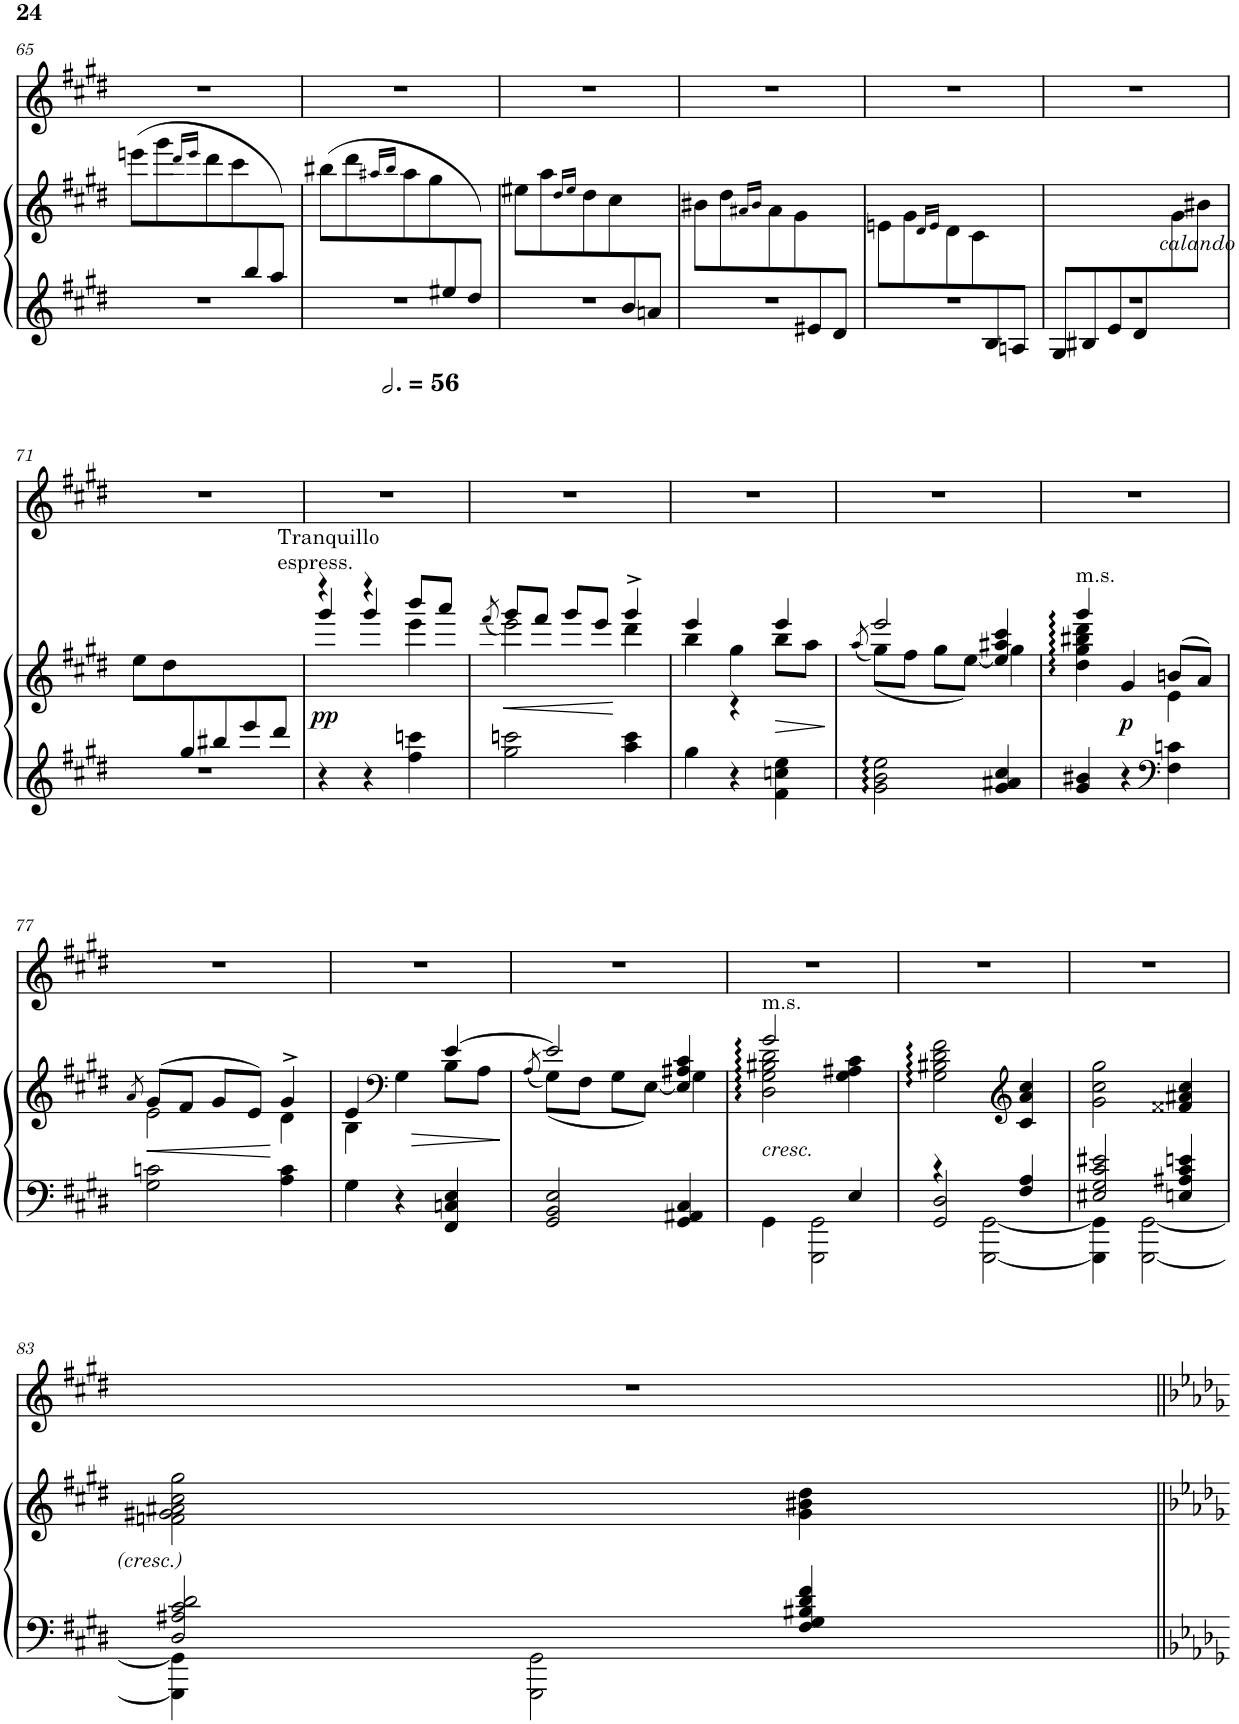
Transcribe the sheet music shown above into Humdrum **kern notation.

**kern	**kern	**kern	**dynam
*part1	*part1	*part1	*part1
*staff3	*staff2	*staff1	*staff1/2/3
*I"Piano	*	*	*
*I'Pno.	*	*	*
!!LO:PB:g=z
*clefG2	*clefG2	*clefG2	*
*k[f#c#g#d#]	*k[f#c#g#d#]	*k[f#c#g#d#]	*
*M3/4	*M3/4	*M3/4	*
=65	=65	=65	=65
*^	*	*	*
2ryy	2.r	8eeen\L	2.r	.
.	.	8ggg#\	.	.
.	.	16qddd#/LL	.	.
.	.	16qeee/JJ	.	.
.	.	8ddd#\	.	.
.	.	8ccc#\	.	.
8bb/	.	4ryy	.	.
8aa/J	.	.	.	.
=66	=66	=66	=66	=66
2ryy	2.r	8bb#X\L	2.r	.
.	.	8ddd#\	.	.
.	.	16qaa#X/LL	.	.
.	.	16qbb#/JJ	.	.
.	.	8aa#\	.	.
.	.	8gg#\	.	.
8ee#X/	.	4ryy	.	.
8dd#/J	.	.	.	.
=67	=67	=67	=67	=67
2ryy	2.r	8ee#X\L	2.r	.
.	.	8aa\	.	.
.	.	16qdd#/LL	.	.
.	.	16qee#/JJ	.	.
.	.	8dd#\	.	.
.	.	8cc#\	.	.
8b/	.	4ryy	.	.
8an/J	.	.	.	.
=68	=68	=68	=68	=68
2ryy	2.r	8b#X\L	2.r	.
.	.	8dd#\	.	.
.	.	16qa#X/LL	.	.
.	.	16qb#/JJ	.	.
.	.	8a#\	.	.
.	.	8g#\	.	.
8e#X/	.	4ryy	.	.
8d#/J	.	.	.	.
=69	=69	=69	=69	=69
2ryy	2.r	8en\L	2.r	.
.	.	8g#\	.	.
.	.	16qd#/LL	.	.
.	.	16qe/JJ	.	.
.	.	8d#\	.	.
.	.	8c#\	.	.
8B/	.	4ryy	.	.
8An/J	.	.	.	.
=70	=70	=70	=70	=70
8G#/L	2.r	2ryy	2.r	.
8B#X/	.	.	.	.
8e/	.	.	.	.
8d#/	.	.	.	.
!	!	!LO:TX:b:i:t=calando	!	!
4ryy	.	8g#\	.	.
.	.	8b#X\J	.	.
!!LO:LB:g=z
=71	=71	=71	=71	=71
4ryy	2.r	8ee\L	2.r	.
.	.	8dd#\	.	.
8gg#/	.	2ryy	.	.
8bb#X/	.	.	.	.
8eee/	.	.	.	.
8ddd#/J	.	.	.	.
*v	*v	*	*	*
=72	=72	=72	=72
*	*	*MM168	*
*	*^	*	*
!	!LO:TX:a:t=Tranquillo	!	!	!
!	!LO:TX:a:t=espress.	!	!	!
!	!	!	!	!LO:DY:b=2
4r	4r	4ggg#/	2.r	pp
4r	4r	4ggg#/	.	.
4ff#\ 4cccn\	4eee\	8bbb/L	.	.
.	.	8aaa/J	.	.
=73	=73	=73	=73	=73
.	8qfff#/	.	.	.
2gg#\ 2cccn\	2eee\	8ggg#/L	2.r	.
.	.	8fff#/J	.	.
.	.	8ggg#/L	.	.
.	.	8eee/J	.	.
4aa\ 4ccc\	4ddd#\	4ggg#^>/	.	.
=74	=74	=74	=74	=74
4gg#\	4bb\	4eee/	2.r	.
4r	4gg#\	4r	.	.
4f#\ 4ccn\ 4ee\	8bb\L	4eee/	.	.
.	8aa\J	.	.	.
=75	=75	=75	=75	=75
.	8qaa/	.	.	.
2g#\ 2b\ 2ee\	8gg#\L	2eee/	2.r	.
.	8ff#\J	.	.	.
.	8gg#\L	.	.	.
.	[8ee\J	.	.	.
4g#/ 4a#X/ 4cc#/	4gg#\	4ee/] 4aa#X/ 4ccc#/	.	.
=76	=76	=76	=76	=76
!	!LO:TX:a:t=m.s.	!	!	!
4g#/ 4b#X/	4dd#\ 4gg#\ 4bb#X\ 4ddd#\	4ggg#/	2.r	.
!	!	!	!	!LO:DY:b=2
4r	4g#/	4ryy	.	p
*clefF4	*	*	*	*
4F#\ 4cn\	8bn/L	4e\	.	.
.	8a/J	.	.	.
!!LO:LB:g=z
=77	=77	=77	=77	=77
.	8qa/	.	.	.
2G#\ 2cn\	8g#/L	2e\	2.r	.
.	8f#/J	.	.	.
.	8g#/L	.	.	.
.	8e/J	.	.	.
4A\ 4c\	4d#\	4g#^/	.	.
=78	=78	=78	=78	=78
4G#\	4e/	4B\	2.r	.
*	*clefF4	*	*	*
4r	4G#\	4ryy	.	.
4FF#/ 4Cn/ 4E/	[4e/	8B\L	.	.
.	.	8A\J	.	.
=79	=79	=79	=79	=79
.	8qA/	.	.	.
2GG#/ 2BB/ 2E/	8G#\L	2e/]	2.r	.
.	8F#\J	.	.	.
.	8G#\L	.	.	.
.	[8E\J	.	.	.
4GG#/ 4AA#X/ 4C#/	4G#\	4E/] 4A#X/ 4c#/	.	.
=80	=80	=80	=80	=80
*^	*	*	*	*
!	!	!LO:TX:a:t=m.s.	!	!	!
!	!	!LO:TX:b:i:t=cresc.	!	!	!
2ryy	4GG#\	2D#\ 2G#\ 2B#X\ 2d#\	2g#/	2.r	.
.	2GGG#\ 2GG#\	.	.	.	.
4E/	.	4G#\ 4A#X\ 4c#\	4ryy	.	.
*	*	*v	*v	*	*
=81	=81	=81	=81	=81
2GG#/ 2D#/	4r	2G#\ 2B#X\ 2d#\ 2f#\	2.r	.
.	[2GGG#\ [2GG#\	.	.	.
*	*	*clefG2	*	*
4F#/ 4A/	.	4c#/ 4a/ 4cc#/	.	.
=82	=82	=82	=82	=82
2E#X/ 2G#/ 2c#/ 2e#X/	4GGG#\] 4GG#\]	2g#\ 2cc#\ 2gg#\	2.r	.
.	[2GGG#\ [2GG#\	.	.	.
4En/ 4A#X/ 4c#/ 4en/	.	4f##X/ 4a#X/ 4cc#/	.	.
!!LO:LB:g=z
=83	=83	=83	=83	=83
2D#/ 2A#X/ 2c#/ 2d#/	4GGG#\] 4GG#\]	2fn\ 2g#X\ 2a#X\ 2cc#\ 2gg#\	2.r	.
.	2GGG#\ 2GG#\	.	.	.
4F#/ 4G#/ 4B#X/ 4d#/ 4f#/	.	4g#\ 4b#X\ 4dd#\	.	.
*v	*v	*	*	*
=||	=||	=||	=||
*-	*-	*-	*-
